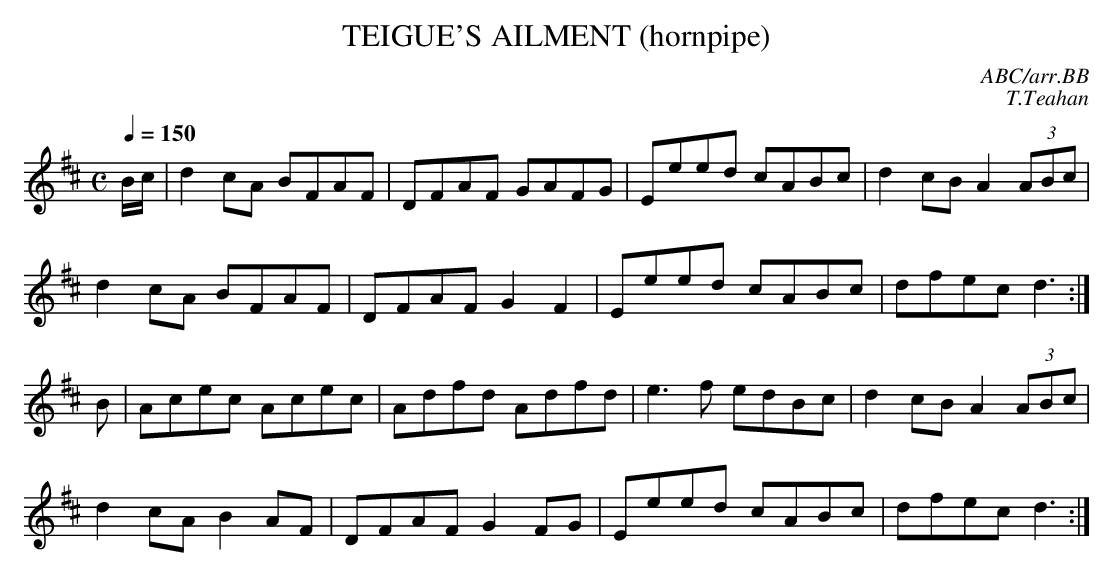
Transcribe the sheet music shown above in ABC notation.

X:1
T:TEIGUE'S AILMENT (hornpipe)
C:ABC/arr.BB
C:T.Teahan
Q:1/4=150
L:1/8
M:C
K:D
B/c/|d2cA BFAF|DFAF GAFG|Eeed cABc|d2cB A2 (3ABc|
d2cA BFAF|DFAF G2F2|Eeed cABc|dfec d3:|
B|Acec Acec|Adfd Adfd|e3f edBc|d2cB A2(3ABc|
d2cA B2AF|DFAF G2FG|Eeed cABc|dfec d3:|
